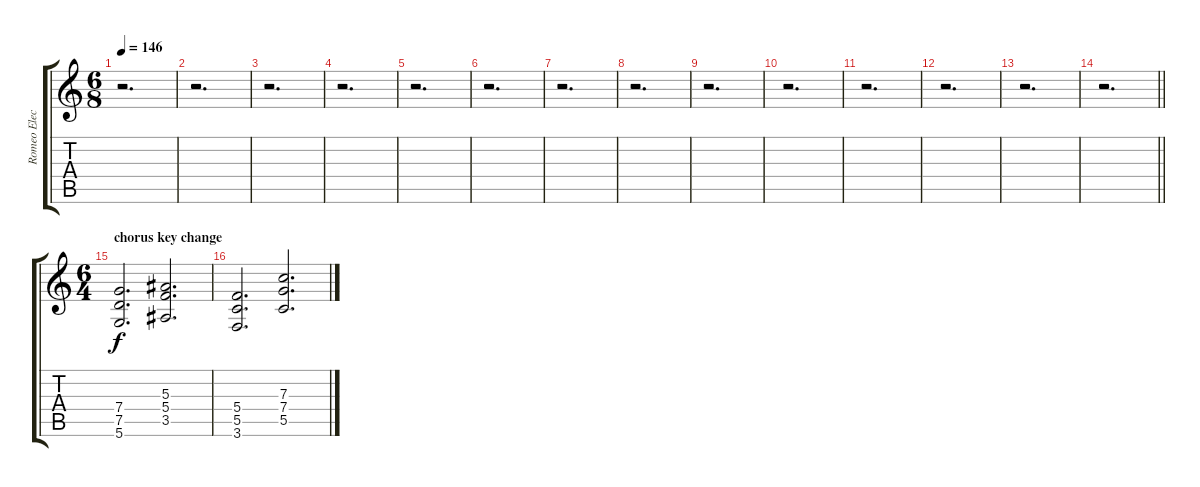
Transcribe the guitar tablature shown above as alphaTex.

\track ("Romeo Electric" "Romeo Elec") {instrument distortionguitar}
\staff {score tabs}
\tuning (D4 A3 F3 C3 G2 D2) {hide}
\ts (6 8)
\tempo 146
\clef g2
\ks c
r.2{d dy f} |
r.2{d} |
r.2{d} |
r.2{d} |
r.2{d} |
r.2{d} |
r.2{d} |
r.2{d} |
r.2{d} |
r.2{d} |
r.2{d} |
r.2{d} |
r.2{d} |
\barLineRight lightlight
r.2{d} |
\ts (6 4)
\section ("" "chorus key change")
(7.4 7.5 5.6).2{d} (5.3 5.4 3.5).2{d} |
(5.4 5.5 3.6).2{d} (7.3 7.4 5.5).2{d}
